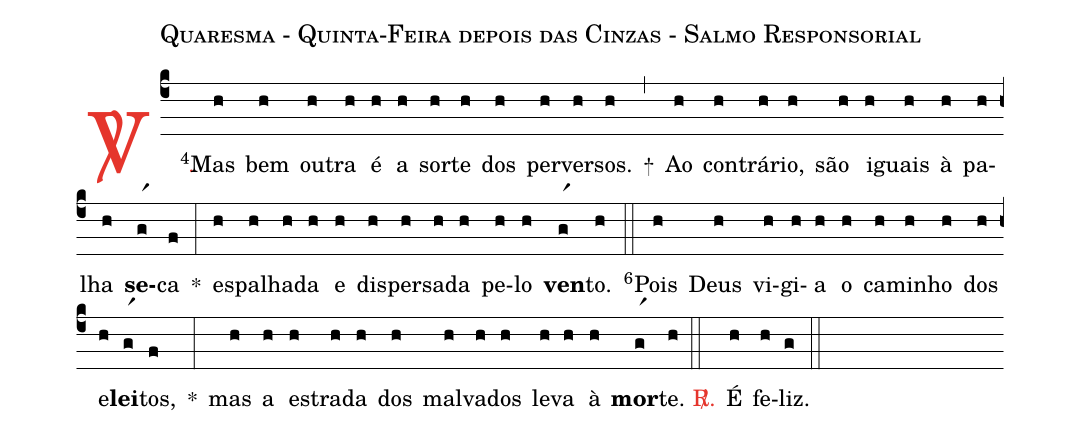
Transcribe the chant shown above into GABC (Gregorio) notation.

name: Quaresma - Quinta-Feira depois das Cinzas - Salmo Responsorial;
%%
(c4)

<c><sp>V/</sp>.</c>() <v>\VSup{4}</v>Mas(h) bem(h) ou(h)tra(h) é(h) a(h) sor(h)te(h) dos(h) per(h)ver(h)sos.(h) +(,)
Ao(h) con(h)trá(h)rio,(h) são(h) i(h)guais(h) à(h) pa(h)lha(h) <b>se</b>(gr1)ca(f) *(:)
es(h)pa(h)lha(h)da(h) e(h) dis(h)per(h)sa(h)da(h) pe(h)lo(h) <b>ven</b>(gr1)to.(h)

(::)

<v>\VSup{6}</v>Pois(h) Deus(h) vi(h)gi(h)a(h) o(h) ca(h)mi(h)nho(h) dos(h) e(h)<b>lei</b>(gr1)tos,(f) *(:)
mas(h) a(h) es(h)tra(h)da(h) dos(h) mal(h)va(h)dos(h) le(h)va(h) à(h) <b>mor</b>(gr1)te.(h)

(::)

<c><sp>R/</sp>.</c>() É(h) fe(h)liz.(g)

(::)
